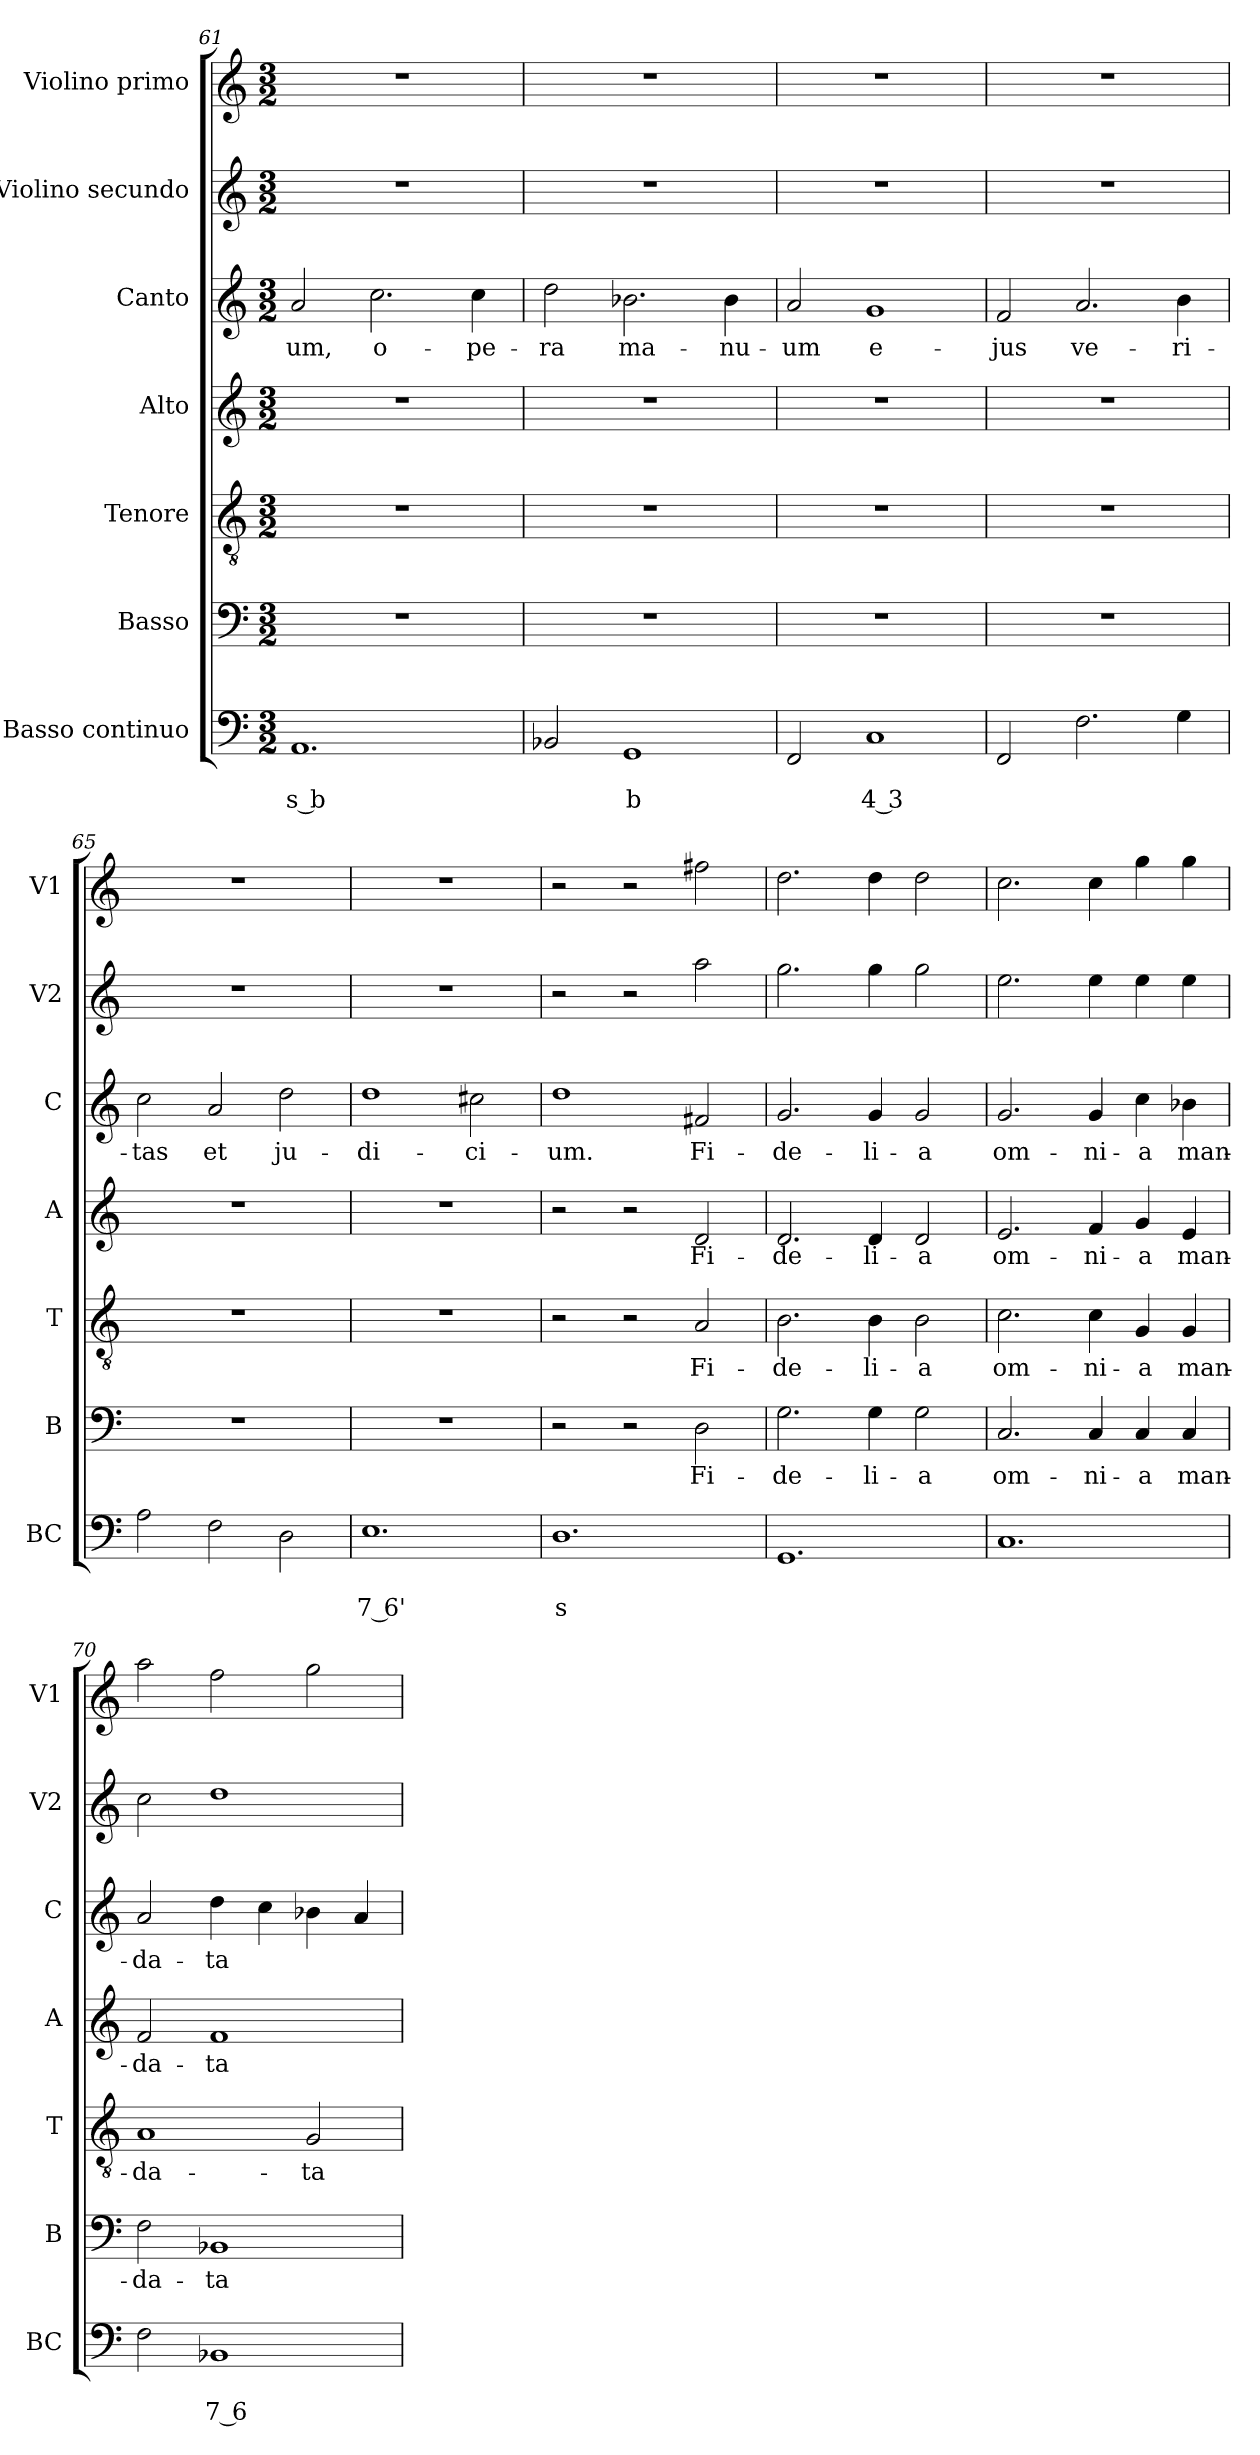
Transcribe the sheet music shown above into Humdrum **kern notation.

**kern	**text	**text	**kern	**text	**kern	**text	**kern	**text	**kern	**text	**kern	**kern
*part7	*part7	*part7	*part6	*part6	*part5	*part5	*part4	*part4	*part3	*part3	*part2	*part1
*staff7	*staff7	*staff7	*staff6	*staff6	*staff5	*staff5	*staff4	*staff4	*staff3	*staff3	*staff2	*staff1
*I"Basso continuo	*	*	*I"Basso	*	*I"Tenore	*	*I"Alto	*	*I"Canto	*	*I"Violino secundo	*I"Violino primo
*I'BC	*	*	*I'B	*	*I'T	*	*I'A	*	*I'C	*	*I'V2	*I'V1
*clefF4	*	*	*clefF4	*	*clefGv2	*	*clefG2	*	*clefG2	*	*clefG2	*clefG2
*k[]	*	*	*k[]	*	*k[]	*	*k[]	*	*k[]	*	*k[]	*k[]
*C:	*	*	*C:	*	*C:	*	*C:	*	*C:	*	*C:	*C:
*M3/2	*	*	*M3/2	*	*M3/2	*	*M3/2	*	*M3/2	*	*M3/2	*M3/2
=61	=61	=61	=61	=61	=61	=61	=61	=61	=61	=61	=61	=61
!	!	!LO:LY:b	!	!	!	!	!	!	!	!LO:LY:b	!	!
1.AA	.	s b	1.r	.	1.r	.	1.r	.	2a/	-um,	1.r	1.r
!	!	!	!	!	!	!	!	!	!	!LO:LY:b	!	!
.	.	.	.	.	.	.	.	.	2.cc\	o-	.	.
!	!	!	!	!	!	!	!	!	!	!LO:LY:b	!	!
.	.	.	.	.	.	.	.	.	4cc\	-pe-	.	.
!!LO:LB:g=z
=62	=62	=62	=62	=62	=62	=62	=62	=62	=62	=62	=62	=62
!	!	!	!	!	!	!	!	!	!	!LO:LY:b	!	!
2BB-X/	.	.	1.r	.	1.r	.	1.r	.	2dd\	-ra	1.r	1.r
!	!	!LO:LY:b	!	!	!	!	!	!	!	!LO:LY:b	!	!
1GG	.	b	.	.	.	.	.	.	2.b-X\	ma-	.	.
!	!	!	!	!	!	!	!	!	!	!LO:LY:b	!	!
.	.	.	.	.	.	.	.	.	4b-\	-nu-	.	.
=63	=63	=63	=63	=63	=63	=63	=63	=63	=63	=63	=63	=63
!	!	!	!	!	!	!	!	!	!	!LO:LY:b	!	!
2FF/	.	.	1.r	.	1.r	.	1.r	.	2a/	-um	1.r	1.r
!	!	!LO:LY:b	!	!	!	!	!	!	!	!LO:LY:b	!	!
1C	.	4 3	.	.	.	.	.	.	1g	e-	.	.
=64	=64	=64	=64	=64	=64	=64	=64	=64	=64	=64	=64	=64
!	!	!	!	!	!	!	!	!	!	!LO:LY:b	!	!
2FF/	.	.	1.r	.	1.r	.	1.r	.	2f/	-jus	1.r	1.r
!	!	!	!	!	!	!	!	!	!	!LO:LY:b	!	!
2.F\	.	.	.	.	.	.	.	.	2.a/	ve-	.	.
!	!	!	!	!	!	!	!	!	!	!LO:LY:b	!	!
4G\	.	.	.	.	.	.	.	.	4b\	-ri-	.	.
=65	=65	=65	=65	=65	=65	=65	=65	=65	=65	=65	=65	=65
!	!	!	!	!	!	!	!	!	!	!LO:LY:b	!	!
2A\	.	.	1.r	.	1.r	.	1.r	.	2cc\	-tas	1.r	1.r
!	!	!	!	!	!	!	!	!	!	!LO:LY:b	!	!
2F\	.	.	.	.	.	.	.	.	2a/	et	.	.
!	!	!	!	!	!	!	!	!	!	!LO:LY:b	!	!
2D\	.	.	.	.	.	.	.	.	2dd\	ju-	.	.
=66	=66	=66	=66	=66	=66	=66	=66	=66	=66	=66	=66	=66
!	!	!LO:LY:b	!	!	!	!	!	!	!	!LO:LY:b	!	!
1.E	.	7 6'	1.r	.	1.r	.	1.r	.	1dd	-di-	1.r	1.r
!	!	!	!	!	!	!	!	!	!	!LO:LY:b	!	!
.	.	.	.	.	.	.	.	.	2cc#X\	-ci-	.	.
=67	=67	=67	=67	=67	=67	=67	=67	=67	=67	=67	=67	=67
!	!	!LO:LY:b	!	!	!	!	!	!	!	!LO:LY:b	!	!
1.D	.	s	2r	.	2r	.	2r	.	1dd	-um.	2r	2r
.	.	.	2r	.	2r	.	2r	.	.	.	2r	2r
!	!	!	!	!LO:LY:b	!	!LO:LY:b	!	!LO:LY:b	!	!LO:LY:b	!	!
.	.	.	2D\	Fi-	2A/	Fi-	2d/	Fi-	2f#X/	Fi-	2aa\	2ff#X\
!!LO:PB:g=z
=68	=68	=68	=68	=68	=68	=68	=68	=68	=68	=68	=68	=68
!	!	!	!	!LO:LY:b	!	!LO:LY:b	!	!LO:LY:b	!	!LO:LY:b	!	!
1.GG	.	.	2.G\	-de-	2.B\	-de-	2.d/	-de-	2.g/	-de-	2.gg\	2.dd\
!	!	!	!	!LO:LY:b	!	!LO:LY:b	!	!LO:LY:b	!	!LO:LY:b	!	!
.	.	.	4G\	-li-	4B\	-li-	4d/	-li-	4g/	-li-	4gg\	4dd\
!	!	!	!	!LO:LY:b	!	!LO:LY:b	!	!LO:LY:b	!	!LO:LY:b	!	!
.	.	.	2G\	-a	2B\	-a	2d/	-a	2g/	-a	2gg\	2dd\
=69	=69	=69	=69	=69	=69	=69	=69	=69	=69	=69	=69	=69
!	!	!	!	!LO:LY:b	!	!LO:LY:b	!	!LO:LY:b	!	!LO:LY:b	!	!
1.C	.	.	2.C/	om-	2.c\	om-	2.e/	om-	2.g/	om-	2.ee\	2.cc\
!	!	!	!	!LO:LY:b	!	!LO:LY:b	!	!LO:LY:b	!	!LO:LY:b	!	!
.	.	.	4C/	-ni-	4c\	-ni-	4f/	-ni-	4g/	-ni-	4ee\	4cc\
!	!	!	!	!LO:LY:b	!	!LO:LY:b	!	!LO:LY:b	!	!LO:LY:b	!	!
.	.	.	4C/	-a	4G/	-a	4g/	-a	4cc\	-a	4ee\	4gg\
!	!	!	!	!LO:LY:b	!	!LO:LY:b	!	!LO:LY:b	!	!LO:LY:b	!	!
.	.	.	4C/	man-	4G/	man-	4e/	man-	4b-X\	man-	4ee\	4gg\
=70	=70	=70	=70	=70	=70	=70	=70	=70	=70	=70	=70	=70
!	!	!	!	!LO:LY:b	!	!LO:LY:b	!	!LO:LY:b	!	!LO:LY:b	!	!
2F\	.	.	2F\	-da-	1A	-da-	2f/	-da-	2a/	-da-	2cc\	2aa\
!	!	!LO:LY:b	!	!LO:LY:b	!	!	!	!LO:LY:b	!	!LO:LY:b	!	!
1BB-X	.	7 6	1BB-X	-ta	.	.	1f	-ta	4dd\	-ta	1dd	2ff\
.	.	.	.	.	.	.	.	.	4cc\	.	.	.
!	!	!	!	!	!	!LO:LY:b	!	!	!	!	!	!
.	.	.	.	.	2G/	-ta	.	.	4b-X\	.	.	2gg\
.	.	.	.	.	.	.	.	.	4a/	.	.	.
=	=	=	=	=	=	=	=	=	=	=	=	=
*-	*-	*-	*-	*-	*-	*-	*-	*-	*-	*-	*-	*-
